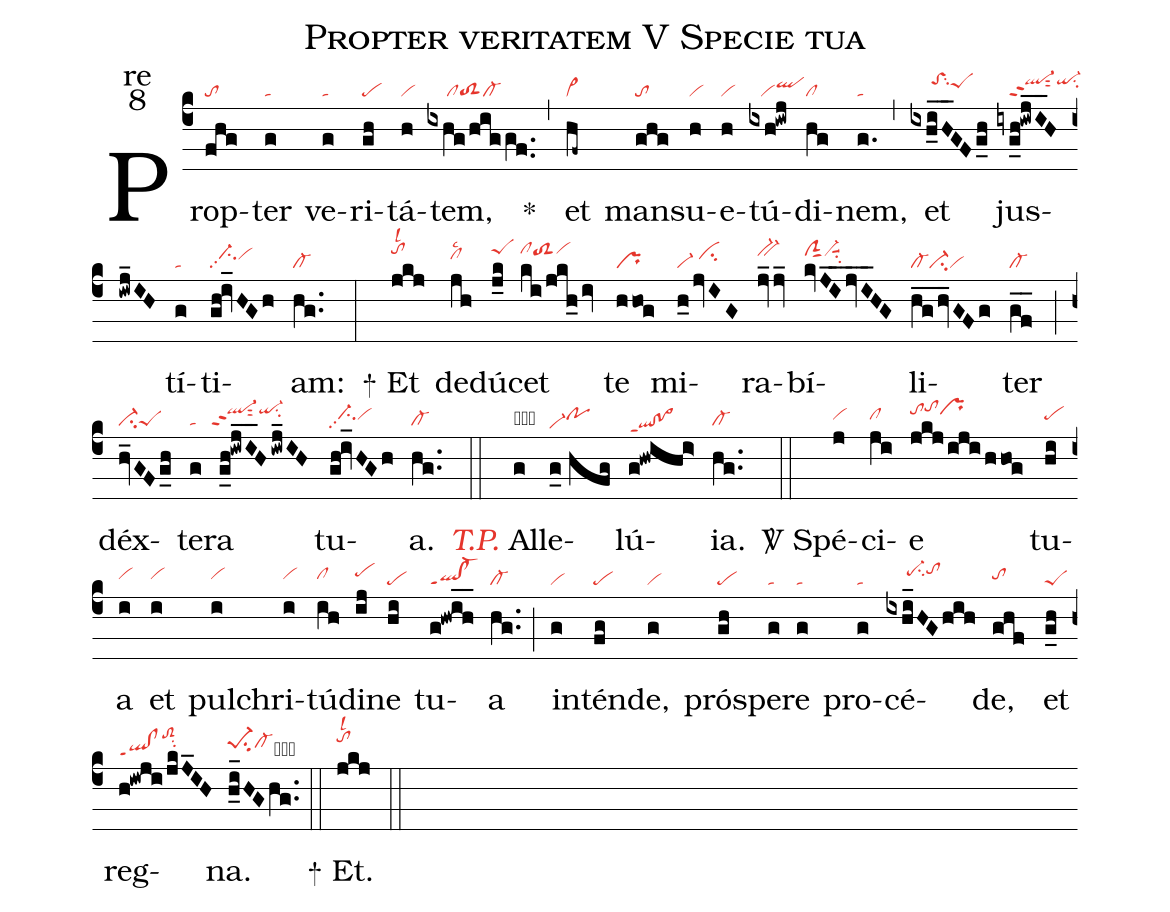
name:Propter veritatem V Specie tua;
office-part:re;
mode:8;
nabc-lines:1;
%%
(c4) Prop(fhg|to)ter(g|ta) ve(g|ta)ri(gh|pe)tá(h|vi)tem,(ixhg/higgf..|/////cltoS2cl-) <sp>*</sp>(,) et(hf~|vi>) man(ghg|to)su(h|vi)e(h|vi)tú(ixh!iwj|///viqlhi)di(hg|cl)nem,(g.|ta) (,) et(ixh_i_H_GFg_h|/////toShjsu2peShi) jus(iyg_h!iwj_I_H/iwj_IH|///ql-hjppt2sut2qi-hjsu2)tí(g|ta)ti(gh!iv_HGh|//ci-hipp2vihi)am:(hg..|cl-) (:)

<sp>+</sp> Et(jkj|tohklsl2) de(jh|clhilsc2)dú(j_k|peShk)cet(ki/jkh_/iv|clhktoS2hjvihk) te(hhog|pr) mi(h_0/jvIG|vi-/cihi)ra(jv_jv_|bv-hj)bí(kvJ_I_jv_I_HG|clShjsut1vi-hjsuu1su2)li(h_g_hv_GFg|cl-ci-vi)ter(gf__|cl-) (;) déx(hv_GFg_h|ci-peS)te(g|ta)ra(g_h!iwj_I_H/iwj_IH|``ql-hjppt2sut2qi-hjsu2) tu(gh!iv_HGh|//ci-hhpp2vihh)a.(hg..|cl-) (::)

<c><i>T.P.</i></c> Al(g|obvi)le(g_0//hfg|vi-hepohh)lú(g!hwihi>|qlhe!po>heppt1){ia}.(hg..|cl-) (::)

<sp>V/</sp> Spé(j|vihh)ci(ji|clhh)e(jkj/iji/hhog|tohjtohkprhj) tu(hi|pehh)a(i|vihh) et(i|vihh) pul(i|vihh)chri(i|vihh)tú(ih|clhh)di(ij|pehi)ne(hi|pe) tu(g!hwih__|ql!cl-ppt1)a(hg..|cl-) (;) in(g|vi)tén(fg|pe)de,(g|vi) prós(gh|pe)pe(g|ta)re(g|ta) pro(g|ta)cé(ixhi_HGhih|/////pe-hisu2tohj)de,(ghf|tohh) et(g_h|peS) reg(h!iwji/jkJ_IH|ql!clppt1toS2hlsu2)na.(h_i_HGhg..|pe-1hisu2cl-hicb) (::)

<sp>+</sp> Et.(jkj|tohklsl2) (::)
